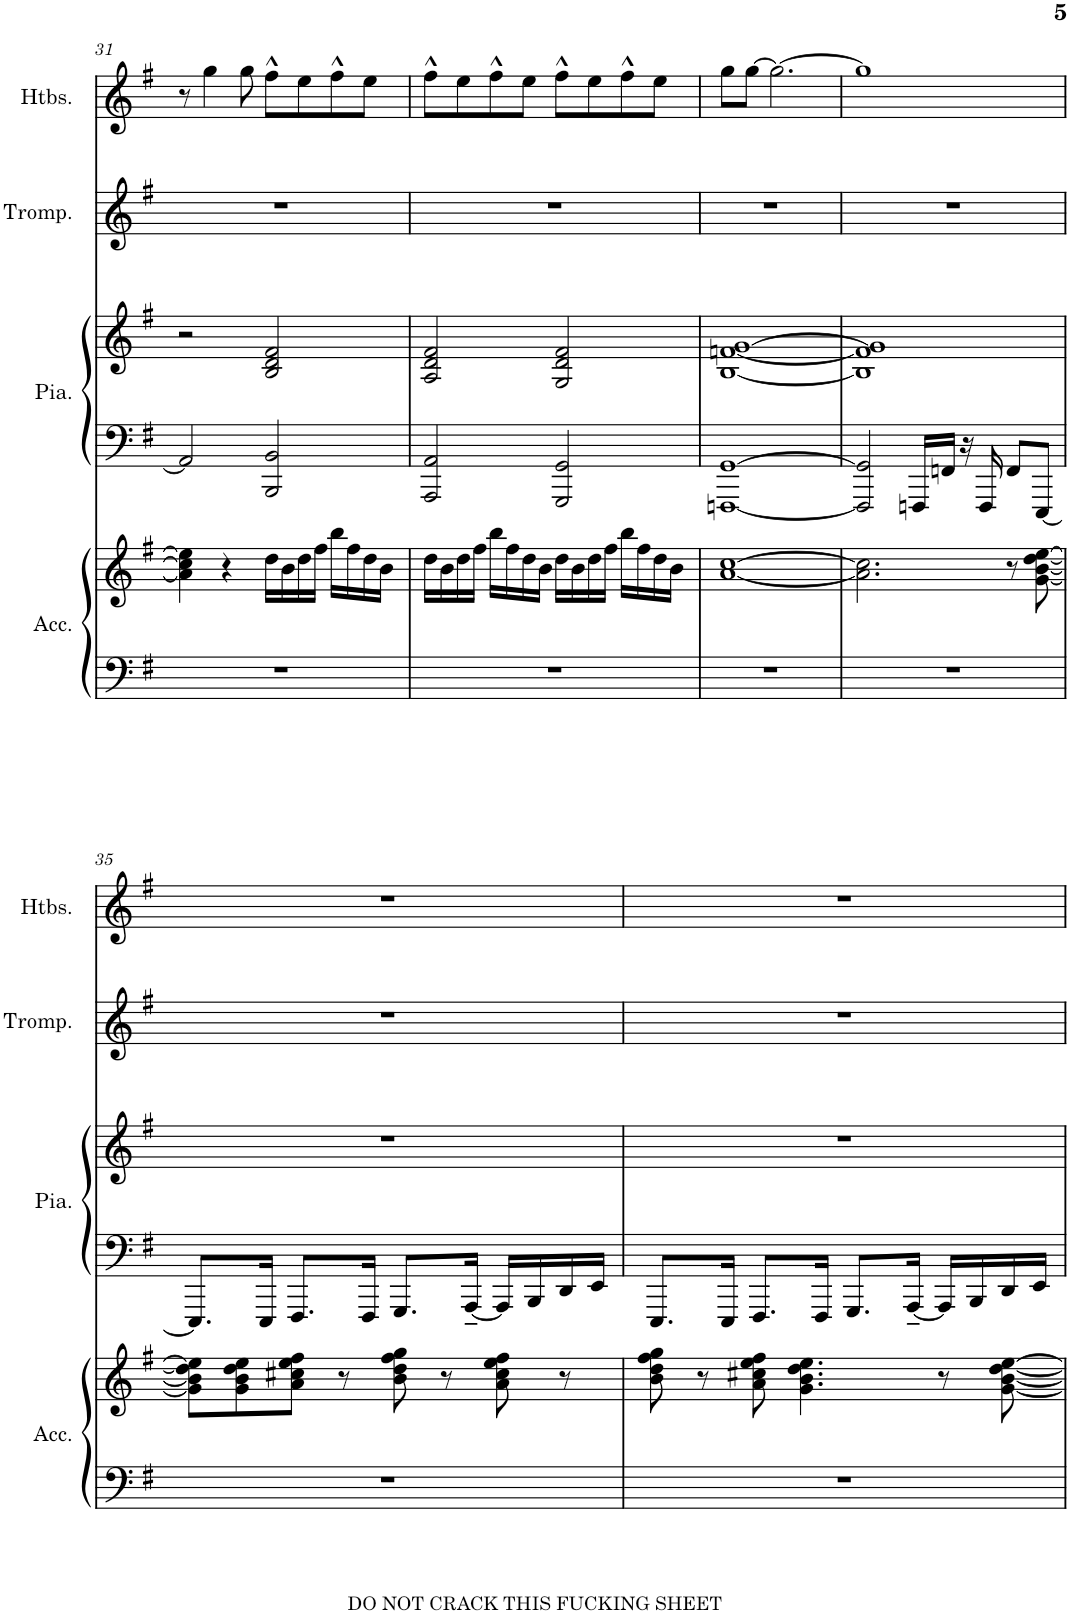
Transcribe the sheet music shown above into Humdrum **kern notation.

**kern	**kern	**kern	**kern	**kern	**kern
*part4	*part4	*part3	*part3	*part2	*part1
*staff6	*staff5	*staff4	*staff3	*staff2	*staff1
*I"Accordéon	*	*I"Piano à queue	*	*I"Trompette	*I"Hautbois
*I'Acc.	*	*I'Pia.	*	*I'Tromp.	*I'Htbs.
!!LO:PB:g=z
*clefF4	*clefG2	*clefF4	*clefG2	*clefG2	*clefG2
*	*	*	*	*ITrd1c2	*
*k[f#]	*k[f#]	*k[f#]	*k[f#]	*k[f#]	*k[f#]
*M4/4	*M4/4	*M4/4	*M4/4	*M4/4	*M4/4
=31	=31	=31	=31	=31	=31
1r	4a\] 4cc\] 4ee\]	2AA/]	2r	1r	8r
.	.	.	.	.	4gg\
.	4r	.	.	.	.
.	.	.	.	.	8gg\
.	16dd\LL	2BBB/ 2BB/	2B/ 2d/ 2f#/	.	8ff#^^\L
.	16b\	.	.	.	.
.	16dd\	.	.	.	8ee\
.	16ff#\JJ	.	.	.	.
.	16bb\LL	.	.	.	8ff#^^\
.	16ff#\	.	.	.	.
.	16dd\	.	.	.	8ee\J
.	16b\JJ	.	.	.	.
=32	=32	=32	=32	=32	=32
1r	16dd\LL	2AAA/ 2AA/	2A/ 2d/ 2f#/	1r	8ff#^^\L
.	16b\	.	.	.	.
.	16dd\	.	.	.	8ee\
.	16ff#\JJ	.	.	.	.
.	16bb\LL	.	.	.	8ff#^^\
.	16ff#\	.	.	.	.
.	16dd\	.	.	.	8ee\J
.	16b\JJ	.	.	.	.
.	16dd\LL	2GGG/ 2GG/	2G/ 2d/ 2f#/	.	8ff#^^\L
.	16b\	.	.	.	.
.	16dd\	.	.	.	8ee\
.	16ff#\JJ	.	.	.	.
.	16bb\LL	.	.	.	8ff#^^\
.	16ff#\	.	.	.	.
.	16dd\	.	.	.	8ee\J
.	16b\JJ	.	.	.	.
=33	=33	=33	=33	=33	=33
1r	[1a [1cc	[1FFFn [1GG	[1B [1fn [1g	1r	8gg\L
.	.	.	.	.	[8gg\J
.	.	.	.	.	2.gg\_
=34	=34	=34	=34	=34	=34
1r	2.a\] 2.cc\]	2FFF/] 2GG/]	1B] 1f] 1g]	1r	1gg]
.	.	16FFFn/LL	.	.	.
.	.	16FFn/JJ	.	.	.
.	.	16r	.	.	.
.	.	16FFF/	.	.	.
.	8r	8FF/L	.	.	.
.	[8g\ [8b\ [8dd\ [8ee\	[8EEE/J	.	.	.
!!LO:LB:g=z
=35	=35	=35	=35	=35	=35
1r	8g\] 8b\] 8dd\] 8ee\]L	8.EEE/L]	1r	1r	1r
.	8g\ 8b\ 8dd\ 8ee\	.	.	.	.
.	.	16EEE/Jk	.	.	.
.	8a\ 8cc#X\ 8ee\ 8ff#\J	8.FFF#/L	.	.	.
.	8r	.	.	.	.
.	.	16FFF#/Jk	.	.	.
.	8b\ 8dd\ 8ff#\ 8gg\	8.GGG/L	.	.	.
.	8r	.	.	.	.
.	.	[16AAA~/Jk	.	.	.
.	8a\ 8cc#\ 8ee\ 8ff#\	16AAA/LL]	.	.	.
.	.	16BBB/	.	.	.
.	8r	16DD/	.	.	.
.	.	16EE/JJ	.	.	.
=36	=36	=36	=36	=36	=36
1r	8b\ 8dd\ 8ff#\ 8gg\	8.EEE/L	1r	1r	1r
.	8r	.	.	.	.
.	.	16EEE/Jk	.	.	.
.	8a\ 8cc#X\ 8ee\ 8ff#\	8.FFF#/L	.	.	.
.	4.g\ 4.b\ 4.dd\ 4.ee\	.	.	.	.
.	.	16FFF#/Jk	.	.	.
.	.	8.GGG/L	.	.	.
.	.	[16AAA~/Jk	.	.	.
.	8r	16AAA/LL]	.	.	.
.	.	16BBB/	.	.	.
.	[8g\ [8b\ [8dd\ [8ee\	16DD/	.	.	.
.	.	16EE/JJ	.	.	.
=	=	=	=	=	=
*-	*-	*-	*-	*-	*-
